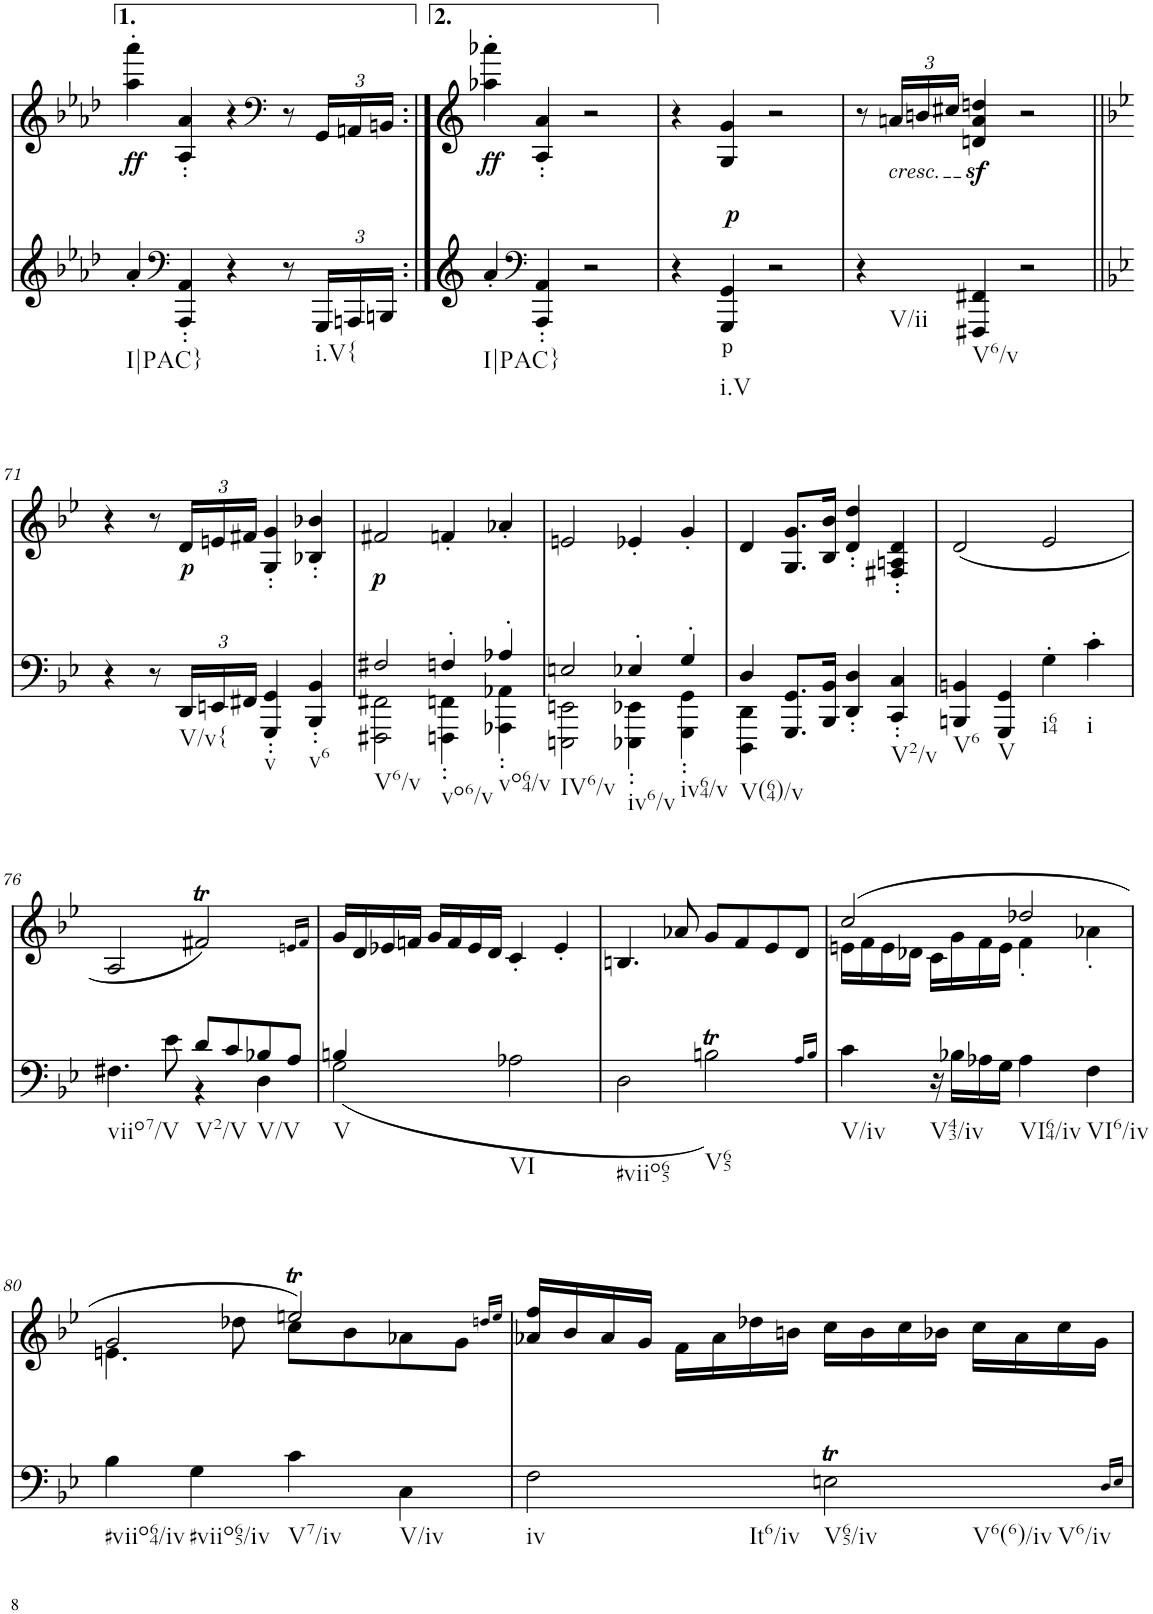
**kern	**text	**dynam	**kern	**text	**dynam
*part2	*part2	*part2	*part1	*part1	*part1
*staff2	*staff2	*staff2	*staff1	*staff1	*staff1
*I"piano	*	*	*I"piano	*	*
*I'Pno	*	*	*I'Pno	*	*
!!LO:PB:g=z
*clefG2	*	*	*clefG2	*	*
*k[b-e-a-d-]	*	*	*k[b-e-a-d-]	*	*
*M4/4	*	*	*M4/4	*	*
=68X1	=68X1	=68X1	=68X1	=68X1	=68X1
!LO:TX:b:t=I|PAC}	!	!	!	!	!
!	!	!	!	!LO:LY:b	!
4a-'/	.	.	4aa-\' 4aaa-\'	.	.
*clefF4	*	*	*	*	*
4AAA-/' 4AA-/'	.	.	4A-/' 4a-/'	.	.
4r	.	.	4r	.	.
*	*	*	*clefF4	*	*
8r	.	.	8r	.	.
*Xbrackettup	*	*	*Xbrackettup	*	*
!LO:TX:b:t=i.V{	!	!	!	!	!
24GGG/LL	.	.	24GG/LL	.	.
24AAAn/	.	.	24AAn/	.	.
24BBBn/JJ	.	.	24BBn/JJ	.	.
=68X2:|!	=68X2:|!	=68X2:|!	=68X2:|!	=68X2:|!	=68X2:|!
!LO:TX:b:t=I|PAC}	!	!	!	!	!
!	!	!	!	!LO:LY:b	!
4a-'/	.	.	4aa-X\' 4aaa-X\'	.	.
*clefF4	*	*	*	*	*
4AAA-/' 4AA-/'	.	.	4A-/' 4a-/'	.	.
2r	.	.	2r	.	.
=69	=69	=69	=69	=69	=69
4r	.	.	4r	.	.
!LO:TX:b:t=i.V	!	!	!	!	!
!	!LO:LY:b	!LO:DY:a	!	!	!
4GGG/ 4GG/	p	p	4G/ 4g/	.	.
2r	.	.	2r	.	.
=70	=70	=70	=70	=70	=70
!LO:TX:b:t=V/ii	!	!	!	!	!
4r	.	.	8r	.	.
!	!	!	!LO:TX:b:i:t=cresc.	!	!
.	.	.	24an/LL	.	.
.	.	.	24bn/	.	.
.	.	.	24cc#X/JJ	.	.
!LO:TX:b:t=V6/v	!	!	!	!	!
4FFF#X/ 4FF#X/	.	.	4dn/z< 4a/z< 4ddn/z<	.	.
2r	.	.	2r	.	.
!!LO:LB:g=z
=71||	=71||	=71||	=71||	=71||	=71||
*k[b-e-]	*	*	*k[b-e-]	*	*
4r	.	.	4r	.	.
8r	.	.	8r	.	.
!LO:TX:b:t=V/v{	!	!	!	!	!
!	!	!	!	!LO:LY:b	!
24DD/LL	.	.	24d/LL	.	.
24EEn/	.	.	24en/	.	.
24FF#X/JJ	.	.	24f#X/JJ	.	.
!LO:TX:b:t=v	!	!	!	!	!
4GGG/' 4GG/'	.	.	4G/' 4g/'	.	.
!LO:TX:b:t=v6	!	!	!	!	!
4BBB-/' 4BB-/'	.	.	4B-X/' 4b-X/'	.	.
=72	=72	=72	=72	=72	=72
*^	*	*	*	*	*
!LO:TX:b:t=V6/v	!	!	!	!	!	!
!	!	!	!	!	!	!LO:DY:b
2F#X/	2FFF#X\ 2FF#X\	.	.	2f#X/	.	p
!LO:TX:b:t=vo6/v	!	!	!	!	!	!
4Fn'/	4FFFn\' 4FFn\'	.	.	4fn'/	.	.
!LO:TX:b:t=vo64/v	!	!	!	!	!	!
4A-X'/	4AAA-X\' 4AA-X\'	.	.	4a-X'/	.	.
=73	=73	=73	=73	=73	=73	=73
!LO:TX:b:t=IV6/v	!	!	!	!	!	!
2En/	2EEEn\ 2EEn\	.	.	2en/	.	.
!LO:TX:b:t=iv6/v	!	!	!	!	!	!
4E-X'/	4EEE-X\' 4EE-X\'	.	.	4e-X'/	.	.
!LO:TX:b:t=iv64/v	!	!	!	!	!	!
4G'/	4GGG\' 4GG\'	.	.	4g'/	.	.
=74	=74	=74	=74	=74	=74	=74
!LO:TX:b:t=V(64)/v	!	!	!	!	!	!
4D/	4DDD\ 4DD\	.	.	4d/	.	.
8.GGG/ 8.GG/L	2.ryy	.	.	8.G/ 8.g/L	.	.
16BBB-/ 16BB-/Jk	.	.	.	16B-/ 16b-/Jk	.	.
4DD/' 4D/'	.	.	.	4d/' 4dd/'	.	.
!LO:TX:b:t=V2/v	!	!	!	!	!	!
4CC/' 4C/'	.	.	.	4F#X/' 4An/' 4d/'	.	.
*v	*v	*	*	*	*	*
=75	=75	=75	=75	=75	=75
!LO:TX:b:t=V6	!	!	!	!	!
4BBBn/ 4BBn/	.	.	(<2d/	.	.
!LO:TX:b:t=V	!	!	!	!	!
4GGG/ 4GG/	.	.	.	.	.
!LO:TX:b:t=i64	!	!	!	!	!
4G'\	.	.	2e-/	.	.
!LO:TX:b:t=i	!	!	!	!	!
4c'\	.	.	.	.	.
!!LO:LB:g=z
=76	=76	=76	=76	=76	=76
*^	*	*	*	*	*
!LO:TX:b:t=viio7/V	!	!	!	!	!	!
4.F#X\	4.ryy	.	.	2A/	.	.
8ryy	8e-\	.	.	.	.	.
!LO:TX:b:t=V2/V	!	!	!	!	!	!
8d/L	4r	.	.	2f#Xt/)	.	.
8c/	.	.	.	.	.	.
!LO:TX:b:t=V/V	!	!	!	!	!	!
8B-X/	4D\	.	.	.	.	.
8A/J	.	.	.	.	.	.
.	.	.	.	16qen/LL	.	.
.	.	.	.	16qf#/JJ	.	.
=77	=77	=77	=77	=77	=77	=77
!LO:TX:b:t=V	!	!	!	!	!	!
(<4Bn/	2G\	.	.	16g/LL	.	.
.	.	.	.	16d/	.	.
.	.	.	.	16e-X/	.	.
.	.	.	.	16fn/JJ	.	.
4ryy	.	.	.	16g/LL	.	.
.	.	.	.	16f/	.	.
.	.	.	.	16e-/	.	.
.	.	.	.	16d/JJ	.	.
!LO:TX:b:t=VI	!	!	!	!	!	!
2ryy	2A-X\	.	.	4c'/	.	.
.	.	.	.	4e-'/	.	.
*v	*v	*	*	*	*	*
=78	=78	=78	=78	=78	=78
!LO:TX:b:t=#viio65	!	!	!	!	!
2D\	.	.	4.Bn/	.	.
.	.	.	8a-X/	.	.
!LO:TX:b:t=V65	!	!	!	!	!
2Bnt\)	.	.	8g/L	.	.
.	.	.	8f/	.	.
.	.	.	8e-/	.	.
.	.	.	8d/J	.	.
16qA/LL	.	.	.	.	.
16qB/JJ	.	.	.	.	.
=79	=79	=79	=79	=79	=79
*	*	*	*^	*	*
!LO:TX:b:t=V/iv	!	!	!	!	!	!
4c\	.	.	(2cc/	16en\LL	.	.
.	.	.	.	16f\	.	.
.	.	.	.	16e\	.	.
.	.	.	.	16d-X\JJ	.	.
!LO:TX:b:t=V43/iv	!	!	!	!	!	!
16r	.	.	.	16c\LL	.	.
16B-X\LL	.	.	.	16g\	.	.
16A-X\	.	.	.	16f\	.	.
16G\JJ	.	.	.	16e\JJ	.	.
!LO:TX:b:t=VI64/iv	!	!	!	!	!	!
4A-\	.	.	2dd-X/	4f'\	.	.
!LO:TX:b:t=VI6/iv	!	!	!	!	!	!
4F\	.	.	.	4a-X'\	.	.
!!LO:LB:g=z	!!
=80	=80	=80	=80	=80	=80	=80
!LO:TX:b:t=#viio64/iv	!	!	!	!	!	!
4B-\	.	.	2g/	4.en\	.	.
!LO:TX:b:t=#viio65/iv	!	!	!	!	!	!
4G\	.	.	.	.	.	.
.	.	.	.	8dd-X\	.	.
!LO:TX:b:t=V7/iv	!	!	!	!	!	!
4c\	.	.	2eent/)	8cc\L	.	.
.	.	.	.	8b-\	.	.
!LO:TX:b:t=V/iv	!	!	!	!	!	!
4C\	.	.	.	8a-X\	.	.
.	.	.	.	8g\J	.	.
*	*	*	*v	*v	*	*
.	.	.	16qddn/LL	.	.
.	.	.	16qee/JJ	.	.
=81	=81	=81	=81	=81	=81
!LO:TX:b:t=iv	!	!	!	!	!
!LO:TX:b:t=It6/iv	!	!	!	!	!
2F\	.	.	16a-X/ 16ff/LL	.	.
.	.	.	16b-/	.	.
.	.	.	16a-/	.	.
.	.	.	16g/JJ	.	.
.	.	.	16f\LL	.	.
.	.	.	16a-\	.	.
.	.	.	16dd-X\	.	.
.	.	.	16bn\JJ	.	.
!LO:TX:b:t=V65/iv	!	!	!	!	!
!LO:TX:b:t=V6(6)/iv	!	!	!	!	!
!LO:TX:b:t=V6/iv	!	!	!	!	!
2Ent\	.	.	16cc\LL	.	.
.	.	.	16b\	.	.
.	.	.	16cc\	.	.
.	.	.	16b-X\JJ	.	.
.	.	.	16cc\LL	.	.
.	.	.	16a-\	.	.
.	.	.	16cc\	.	.
.	.	.	16g\JJ	.	.
16qD/LL	.	.	.	.	.
16qE/JJ	.	.	.	.	.
=	=	=	=	=	=
*-	*-	*-	*-	*-	*-
